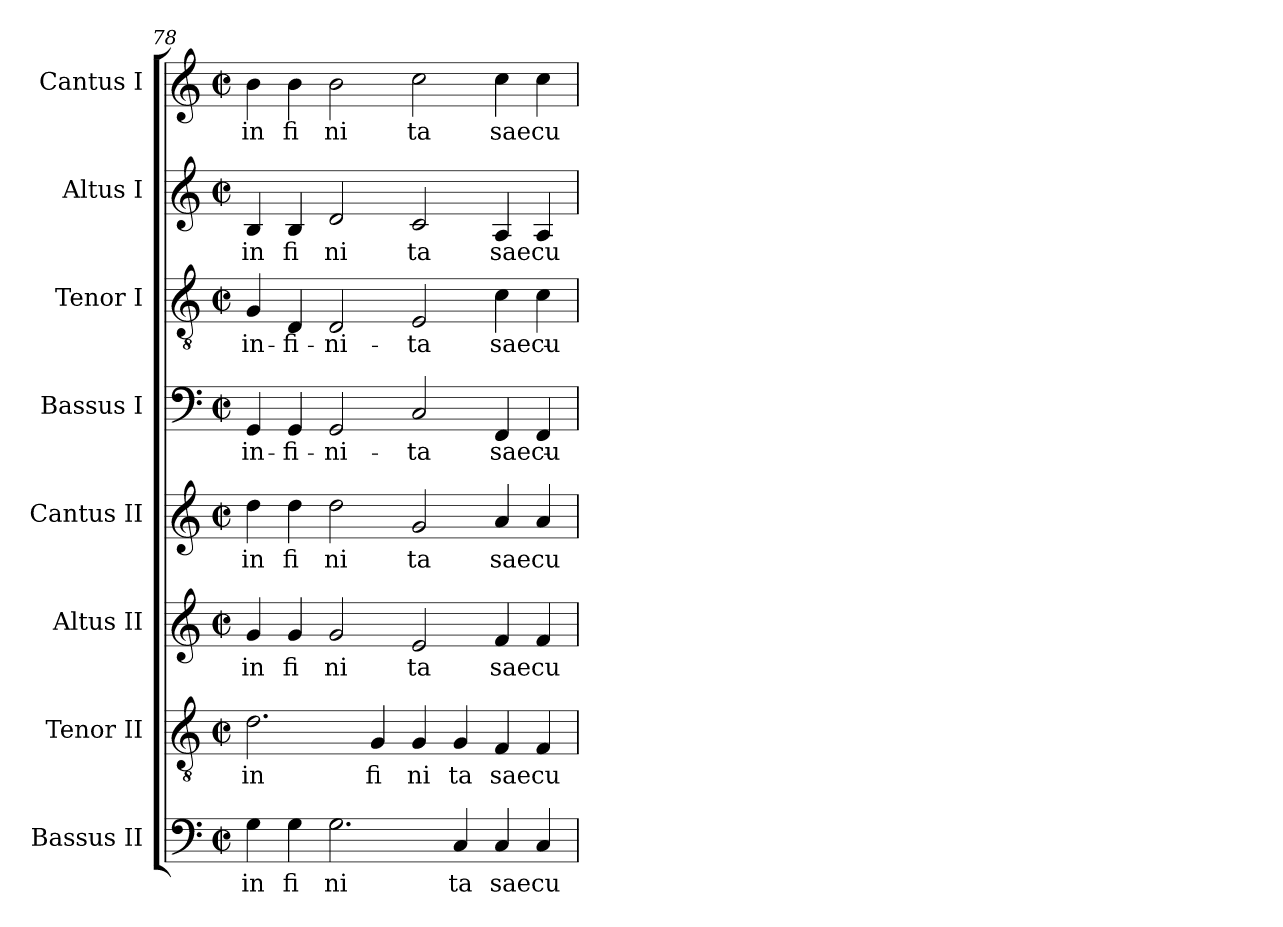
**kern	**text	**kern	**text	**kern	**text	**kern	**text	**kern	**text	**kern	**text	**kern	**text	**kern	**text
*part8	*part8	*part7	*part7	*part6	*part6	*part5	*part5	*part4	*part4	*part3	*part3	*part2	*part2	*part1	*part1
*staff8	*staff8	*staff7	*staff7	*staff6	*staff6	*staff5	*staff5	*staff4	*staff4	*staff3	*staff3	*staff2	*staff2	*staff1	*staff1
*I"Bassus II	*	*I"Tenor II	*	*I"Altus II	*	*I"Cantus II	*	*I"Bassus I	*	*I"Tenor I	*	*I"Altus I	*	*I"Cantus I	*
*clefF4	*	*clefGv2	*	*clefG2	*	*clefG2	*	*clefF4	*	*clefGv2	*	*clefG2	*	*clefG2	*
*M2/2	*	*M2/2	*	*M2/2	*	*M2/2	*	*M2/2	*	*M2/2	*	*M2/2	*	*M2/2	*
*met(c|)	*	*met(c|)	*	*met(c|)	*	*met(c|)	*	*met(c|)	*	*met(c|)	*	*met(c|)	*	*met(c|)	*
=78	=78	=78	=78	=78	=78	=78	=78	=78	=78	=78	=78	=78	=78	=78	=78
!	!LO:LY:b:cj	!	!LO:LY:b:cj	!	!LO:LY:b:cj	!	!LO:LY:b:cj	!	!LO:LY:b:cj	!	!LO:LY:b:cj	!	!LO:LY:b:cj	!	!LO:LY:b:cj
4G\	in	2.d\	in	4g/	in	4dd\	in	4GG/	in-	4G/	in-	4B/	in	4b\	in
!	!LO:LY:b:cj	!	!	!	!LO:LY:b:cj	!	!LO:LY:b:cj	!	!LO:LY:b:cj	!	!LO:LY:b:cj	!	!LO:LY:b:cj	!	!LO:LY:b:cj
4G\	fi	.	.	4g/	fi	4dd\	fi	4GG/	-fi-	4D/	-fi-	4B/	fi	4b\	fi
!	!LO:LY:b:cj	!	!	!	!LO:LY:b:cj	!	!LO:LY:b:cj	!	!LO:LY:b:cj	!	!LO:LY:b:cj	!	!LO:LY:b:cj	!	!LO:LY:b:cj
2.G\	ni	.	.	2g/	ni	2dd\	ni	2GG/	-ni-	2D/	-ni-	2d/	ni	2b\	ni
!	!	!	!LO:LY:b:cj	!	!	!	!	!	!	!	!	!	!	!	!
.	.	4G/	fi	.	.	.	.	.	.	.	.	.	.	.	.
!	!	!	!LO:LY:b:cj	!	!LO:LY:b:cj	!	!LO:LY:b:cj	!	!LO:LY:b:cj	!	!LO:LY:b:cj	!	!LO:LY:b:cj	!	!LO:LY:b:cj
.	.	4G/	ni	2e/	ta	2g/	ta	2C/	-ta	2E/	-ta	2c/	ta	2cc\	ta
!	!LO:LY:b:cj	!	!LO:LY:b:cj	!	!	!	!	!	!	!	!	!	!	!	!
4C/	ta	4G/	ta	.	.	.	.	.	.	.	.	.	.	.	.
!	!LO:LY:b:cj	!	!LO:LY:b:cj	!	!LO:LY:b:cj	!	!LO:LY:b:cj	!	!LO:LY:b:cj	!	!LO:LY:b:cj	!	!LO:LY:b:cj	!	!LO:LY:b:cj
4C/	saecu	4F/	saecu	4f/	saecu	4a/	saecu	4FF/	saecu-	4c\	saecu-	4A/	saecu	4cc\	saecu
4C/	.	4F/	.	4f/	.	4a/	.	4FF/	.	4c\	.	4A/	.	4cc\	.
=	=	=	=	=	=	=	=	=	=	=	=	=	=	=	=
*-	*-	*-	*-	*-	*-	*-	*-	*-	*-	*-	*-	*-	*-	*-	*-
